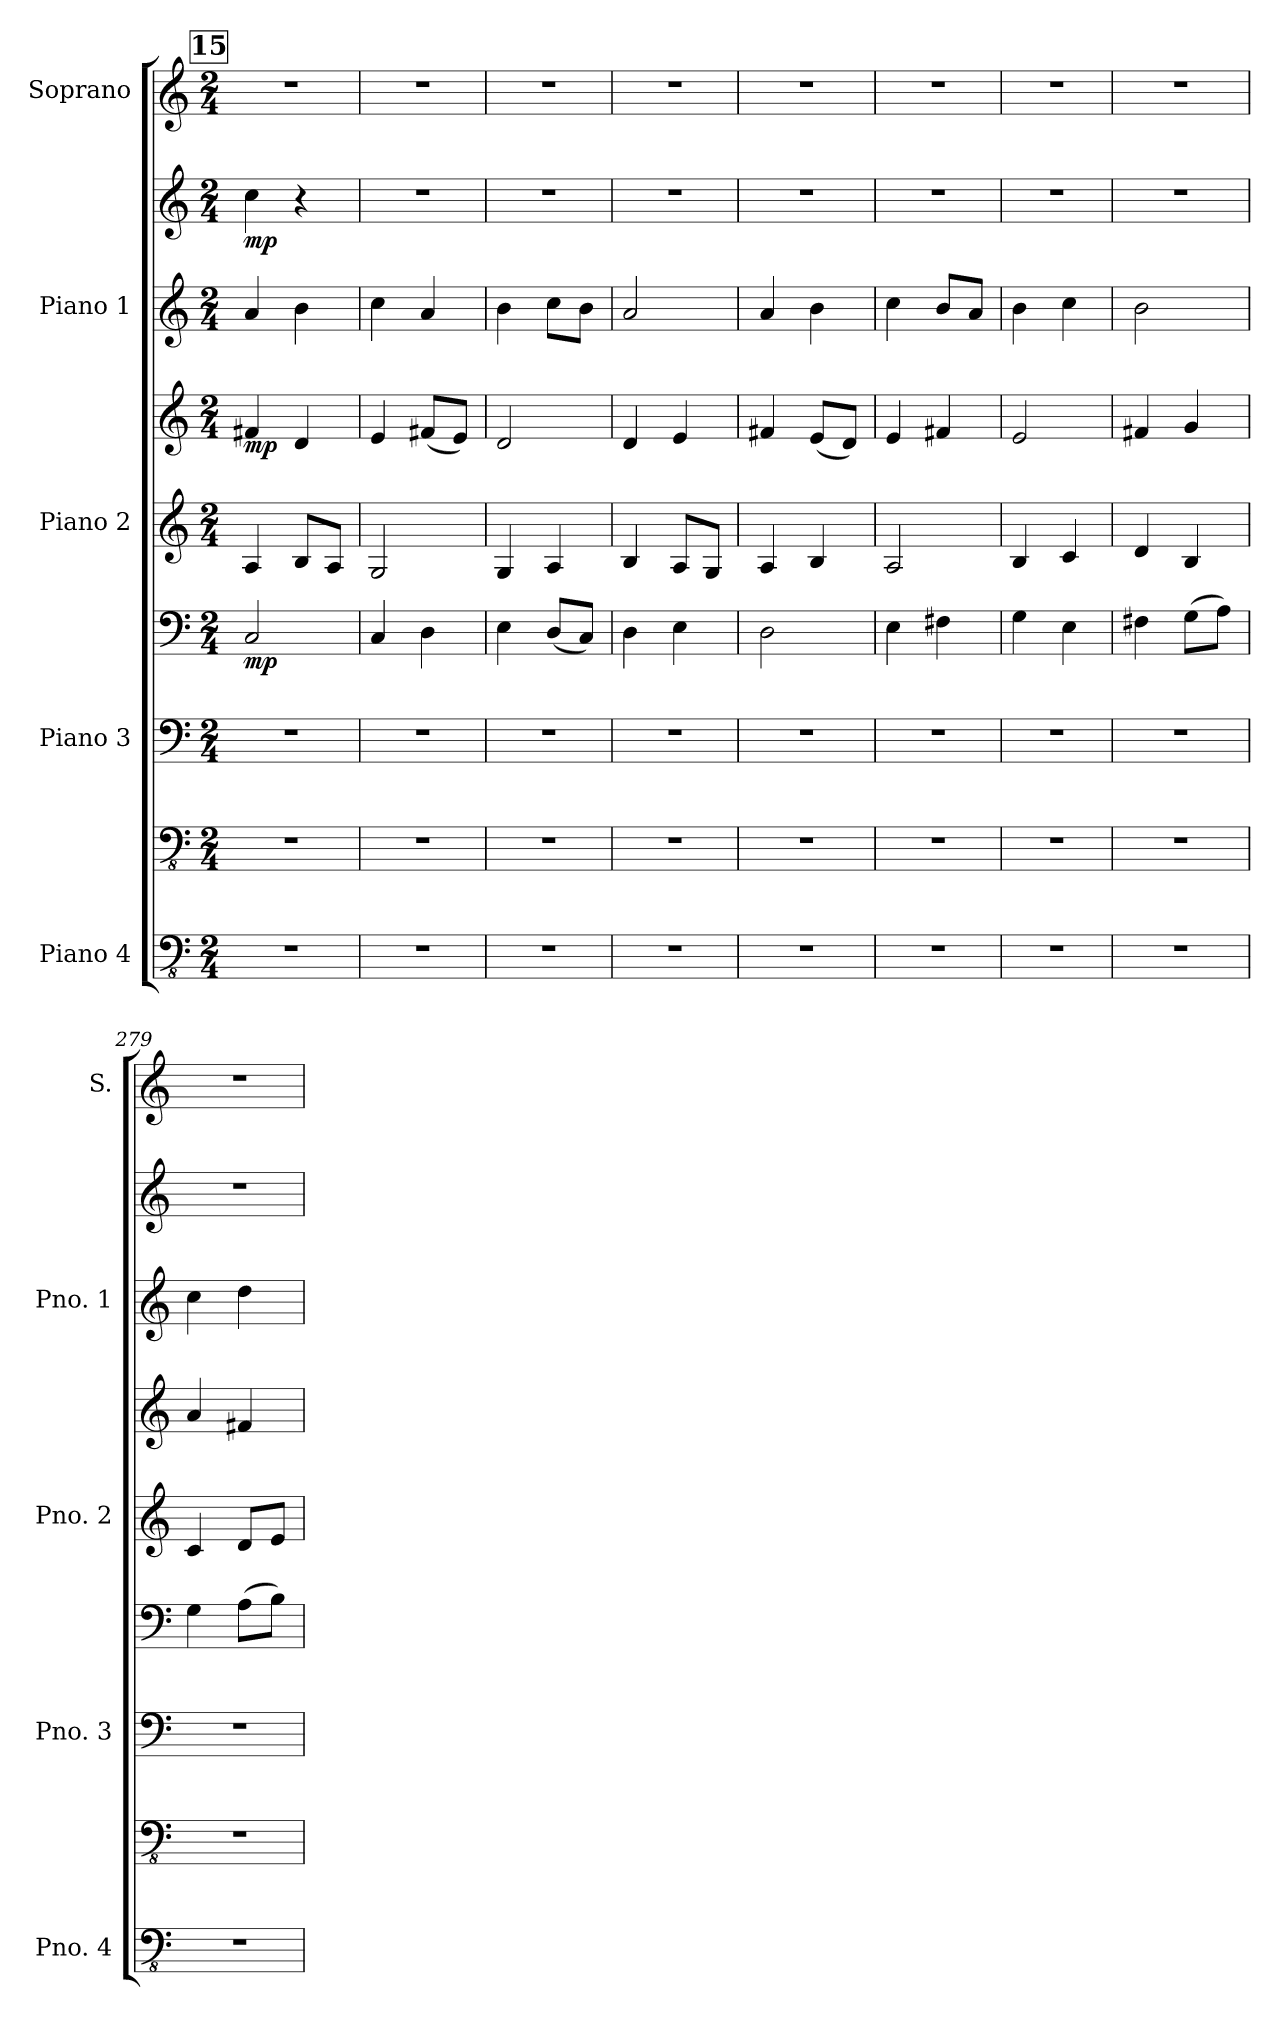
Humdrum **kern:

**kern	**kern	**kern	**kern	**dynam	**kern	**kern	**dynam	**kern	**kern	**dynam	**kern
*part5	*part5	*part4	*part4	*part4	*part3	*part3	*part3	*part2	*part2	*part2	*part1
*staff9	*staff8	*staff7	*staff6	*staff6/7	*staff5	*staff4	*staff4/5	*staff3	*staff2	*staff2/3	*staff1
*I"Piano 4	*	*I"Piano 3	*	*	*I"Piano 2	*	*	*I"Piano 1	*	*	*I"Soprano
*I'Pno. 4	*	*I'Pno. 3	*	*	*I'Pno. 2	*	*	*I'Pno. 1	*	*	*I'S.
*clefFv4	*clefFv4	*clefF4	*clefF4	*	*clefG2	*clefG2	*	*clefG2	*clefG2	*	*clefG2
*ITrd7c12	*ITrd7c12	*	*	*	*	*	*	*	*	*	*
*k[]	*k[]	*k[]	*k[]	*	*k[]	*k[]	*	*k[]	*k[]	*	*k[]
*C:	*C:	*C:	*C:	*	*C:	*C:	*	*C:	*C:	*	*C:
*M2/4	*M2/4	*M2/4	*M2/4	*	*M2/4	*M2/4	*	*M2/4	*M2/4	*	*M2/4
!!LO:REH:place=s1:a:t=15
=271	=271	=271	=271	=271	=271	=271	=271	=271	=271	=271	=271
!	!	!	!	!LO:DY:b	!	!	!LO:DY:b	!	!	!LO:DY:b	!
2r	2r	2r	2C/	mp	4A/	4f#X/	mp	4a/	4cc\	mp	2r
.	.	.	.	.	8B/L	4d/	.	4b\	4r	.	.
.	.	.	.	.	8A/J	.	.	.	.	.	.
!!LO:PB:g=z
=272	=272	=272	=272	=272	=272	=272	=272	=272	=272	=272	=272
2r	2r	2r	4C/	.	2G/	4e/	.	4cc\	2r	.	2r
.	.	.	4D\	.	.	(8f#X/L	.	4a/	.	.	.
.	.	.	.	.	.	8e/J)	.	.	.	.	.
=273	=273	=273	=273	=273	=273	=273	=273	=273	=273	=273	=273
2r	2r	2r	4E\	.	4G/	2d/	.	4b\	2r	.	2r
.	.	.	(8D/L	.	4A/	.	.	8cc\L	.	.	.
.	.	.	8C/J)	.	.	.	.	8b\J	.	.	.
=274	=274	=274	=274	=274	=274	=274	=274	=274	=274	=274	=274
2r	2r	2r	4D\	.	4B/	4d/	.	2a/	2r	.	2r
.	.	.	4E\	.	8A/L	4e/	.	.	.	.	.
.	.	.	.	.	8G/J	.	.	.	.	.	.
=275	=275	=275	=275	=275	=275	=275	=275	=275	=275	=275	=275
2r	2r	2r	2D\	.	4A/	4f#X/	.	4a/	2r	.	2r
.	.	.	.	.	4B/	(8e/L	.	4b\	.	.	.
.	.	.	.	.	.	8d/J)	.	.	.	.	.
=276	=276	=276	=276	=276	=276	=276	=276	=276	=276	=276	=276
2r	2r	2r	4E\	.	2A/	4e/	.	4cc\	2r	.	2r
.	.	.	4F#X\	.	.	4f#X/	.	8b/L	.	.	.
.	.	.	.	.	.	.	.	8a/J	.	.	.
=277	=277	=277	=277	=277	=277	=277	=277	=277	=277	=277	=277
2r	2r	2r	4G\	.	4B/	2e/	.	4b\	2r	.	2r
.	.	.	4E\	.	4c/	.	.	4cc\	.	.	.
=278	=278	=278	=278	=278	=278	=278	=278	=278	=278	=278	=278
2r	2r	2r	4F#X\	.	4d/	4f#X/	.	2b\	2r	.	2r
.	.	.	(8G\L	.	4B/	4g/	.	.	.	.	.
.	.	.	8A\J)	.	.	.	.	.	.	.	.
=279	=279	=279	=279	=279	=279	=279	=279	=279	=279	=279	=279
2r	2r	2r	4G\	.	4c/	4a/	.	4cc\	2r	.	2r
.	.	.	(8A\L	.	8d/L	4f#X/	.	4dd\	.	.	.
.	.	.	8B\J)	.	8e/J	.	.	.	.	.	.
=	=	=	=	=	=	=	=	=	=	=	=
*-	*-	*-	*-	*-	*-	*-	*-	*-	*-	*-	*-
